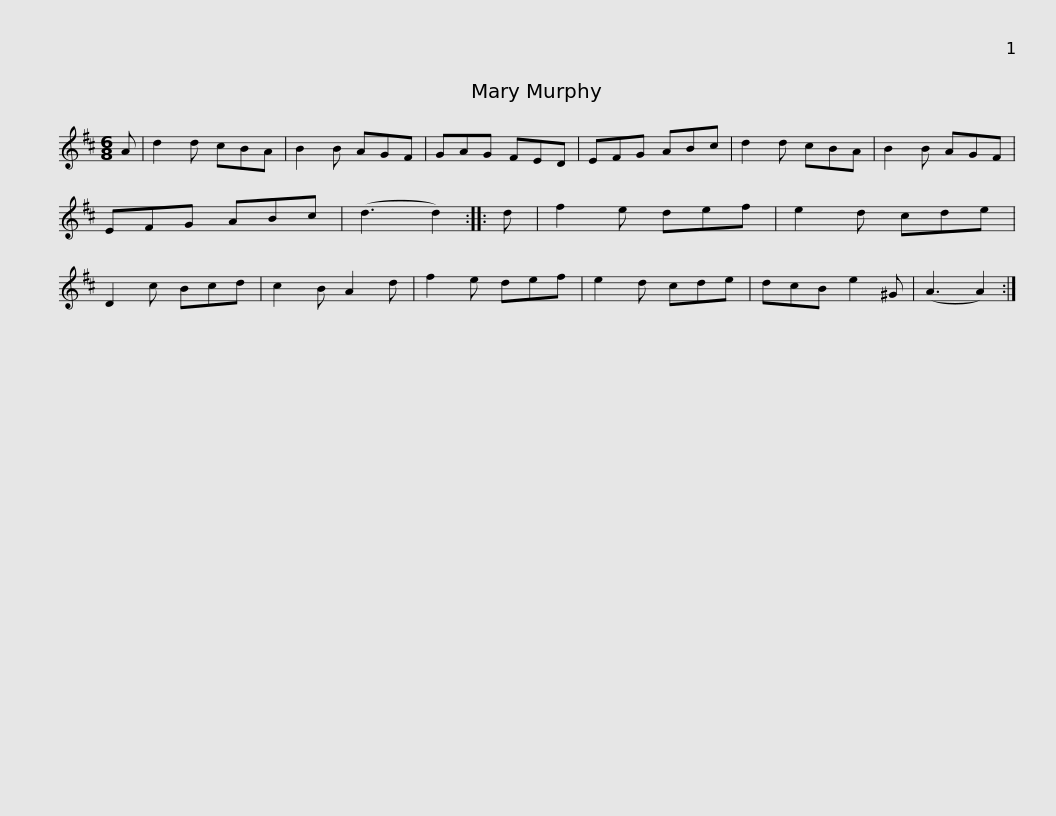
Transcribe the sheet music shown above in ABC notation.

X:1
L:1/8
M:6/8
I:linebreak $
K:D
V:1 treble
V:1
 A | d2 d cBA | B2 B AGF | GAG FED | EFG ABc | %5
 d2 d cBA | B2 B AGF | EFG ABc | (d3 d2) ::$ d | %10
 f2 e def | e2 d cde | D2 c Bcd | c2 B A2 d | f2 e def | %15
 e2 d cde | dcB e2 ^G | (A3 A2) :| %18
